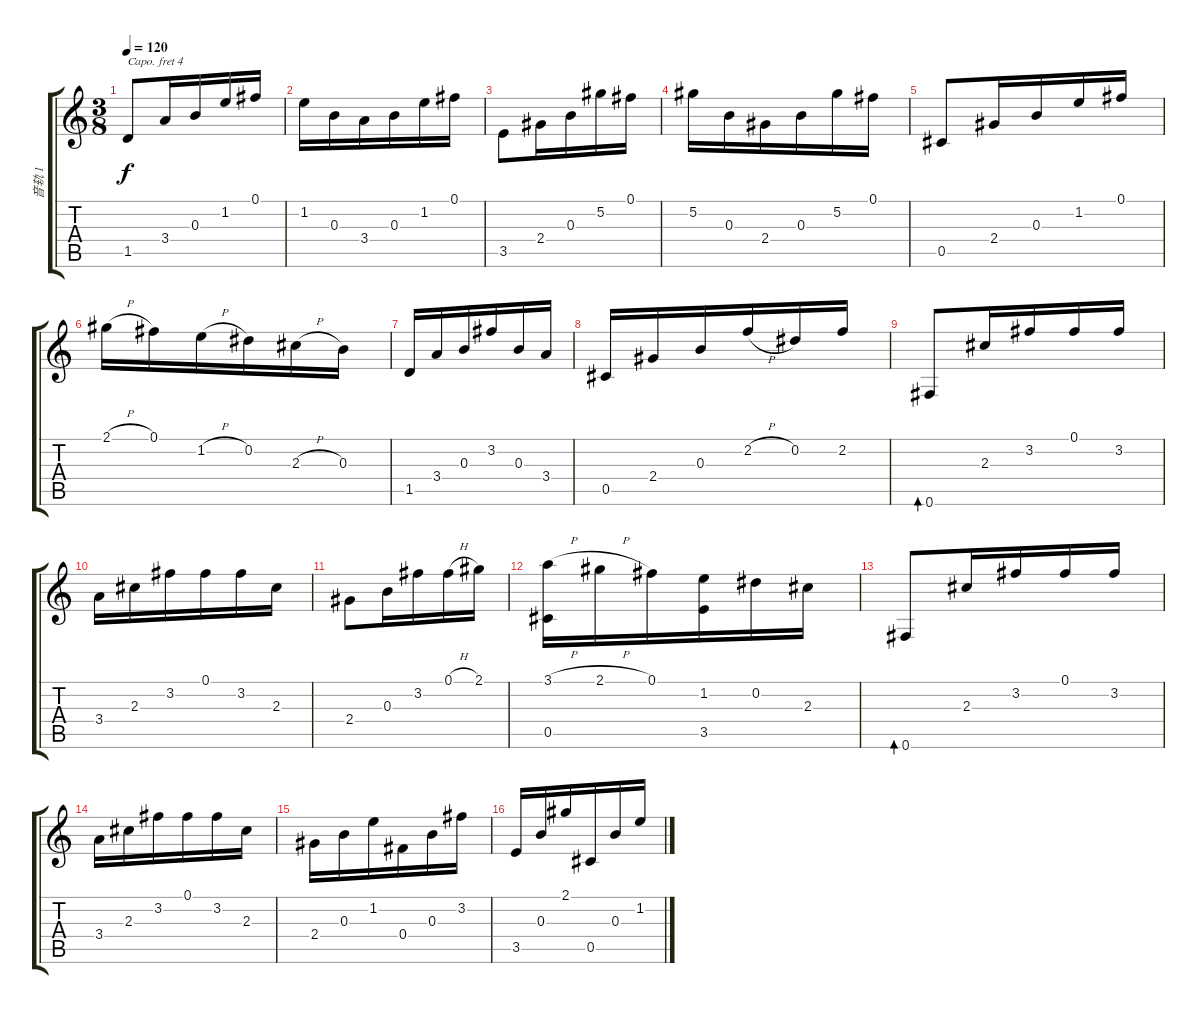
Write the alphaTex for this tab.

\track ("音轨 1" "音轨 1") {instrument acousticguitarsteel}
\staff {score tabs}
\capo 4
\tuning (D4 B3 G3 D3 A2 D2) {hide}
\ts (3 8)
\tempo 120
\clef g2
\ks c
1.5.8{dy f} 3.4.16 0.3.16 1.2.16 0.1.16 |
1.2.16 0.3.16 3.4.16 0.3.16 1.2.16 0.1.16 |
3.5.8 2.4.16 0.3.16 5.2.16 0.1.16 |
5.2.16 0.3.16 2.4.16 0.3.16 5.2.16 0.1.16 |
0.5.8 2.4.16 0.3.16 1.2.16 0.1.16 |
2.1{h}.16 0.1.16 1.2{h}.16 0.2.16 2.3{h}.16 0.3.16 |
1.5.16 3.4.16 0.3.16 3.2.16 0.3.16 3.4.16 |
0.5.16 2.4.16 0.3.16 2.2{h}.16 0.2.16 2.2.16 |
0.6.8{bd 60} 2.3.16 3.2.16 0.1.16 3.2.16 |
3.4.16 2.3.16 3.2.16 0.1.16 3.2.16 2.3.16 |
2.4.8 0.3.16 3.2.16 0.1{h}.16 2.1.16 |
(3.1{h} 0.5).16 2.1{h}.16 0.1.16 (1.2 3.5).16 0.2.16 2.3.16 |
0.6.8{bd 60} 2.3.16 3.2.16 0.1.16 3.2.16 |
3.4.16 2.3.16 3.2.16 0.1.16 3.2.16 2.3.16 |
2.4.16 0.3.16 1.2.16 0.4.16 0.3.16 3.2.16 |
3.5.16 0.3.16 2.1.16 0.5.16 0.3.16 1.2.16
